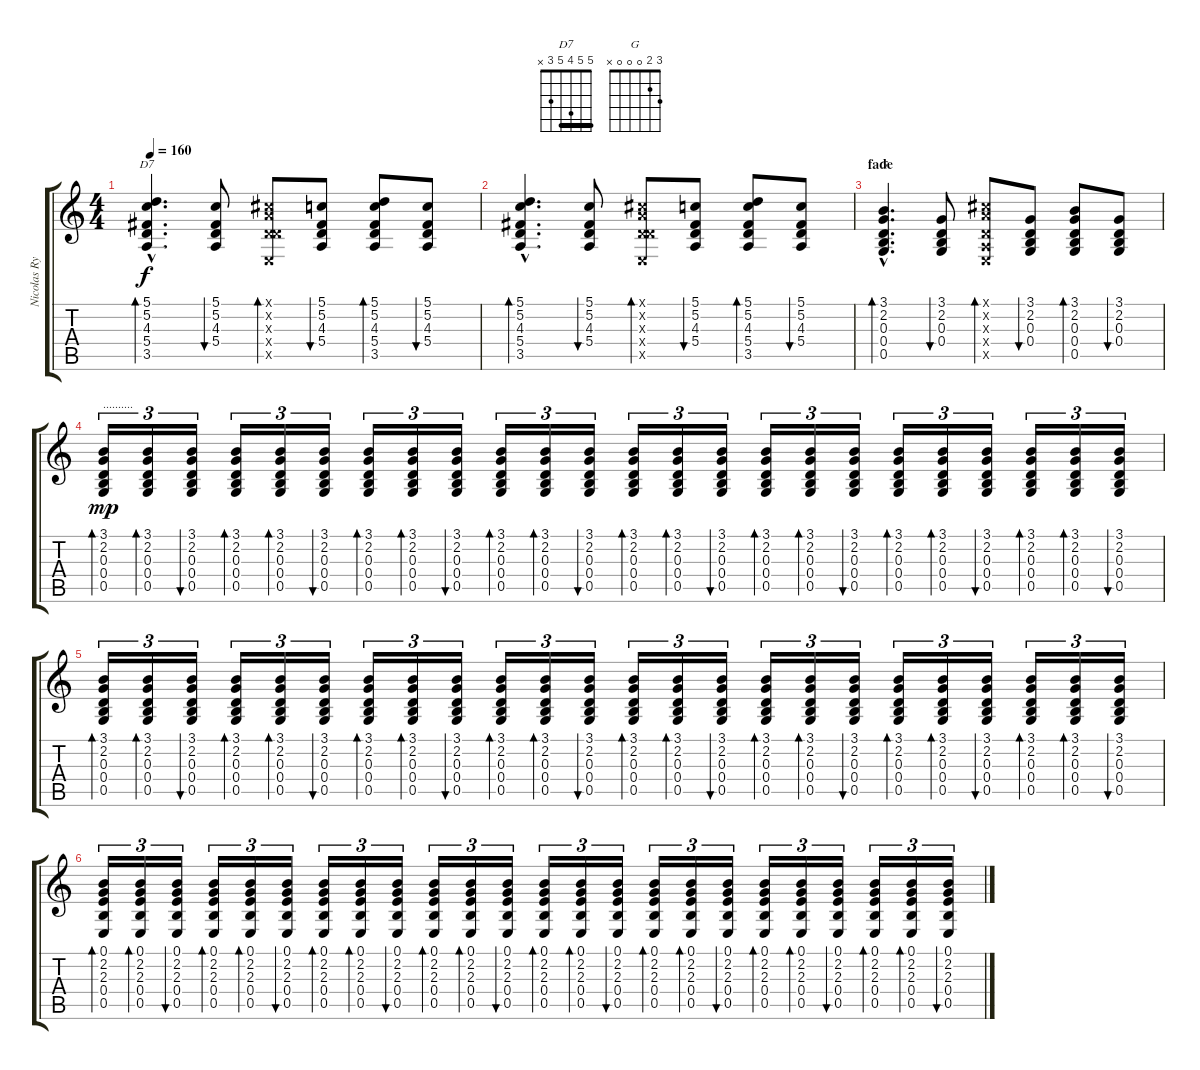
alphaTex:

\track ("Nicolas Rythm" "Nicolas Ry") {instrument acousticguitarnylon}
\staff {score tabs}
\tuning (E2 A2 D3 G3 B3 E4) {hide}
\chord ("D7" 5 5 4 5 3 x) {barre 5}
\chord ("G" 3 2 0 0 0 x)
\ts (4 4)
\tempo 160
\clef g2
\ks c
(5.1{hac} 5.2{hac} 4.3{hac} 5.4{hac} 3.5{hac}).4{d bd 60 ch "D7" dy f} (5.1 5.2 4.3 5.4).8{bu 60} (0.1{x} 5.2{x} 0.3{x} 2.4{x} 2.5{x}).8{bd 60} (5.1 5.2 4.3 5.4).8{bu 60} (5.1 5.2 4.3 5.4 3.5).8{bd 60} (5.1 5.2 4.3 5.4).8{bu 60} |
(5.1{hac} 5.2{hac} 4.3{hac} 5.4{hac} 3.5{hac}).4{d bd 60} (5.1 5.2 4.3 5.4).8{bu 60} (0.1{x} 5.2{x} 0.3{x} 2.4{x} 2.5{x}).8{bd 60} (5.1 5.2 4.3 5.4).8{bu 60} (5.1 5.2 4.3 5.4 3.5).8{bd 60} (5.1 5.2 4.3 5.4).8{bu 60} |
\section ("" "fade")
(3.1{hac} 2.2{hac} 0.3{hac} 0.4{hac} 0.5{hac}).4{d bd 60 ch "G"} (3.1 2.2 0.3 0.4).8{bu 60} (0.1{x} 0.2{x} 0.3{x} 2.4{x} 2.5{x}).8{bd 60} (3.1 2.2 0.3 0.4).8{bu 60} (3.1 2.2 0.3 0.4 0.5).8{bd 60} (3.1 2.2 0.3 0.4).8{bu 60} |
(3.1 2.2 0.3 0.4 0.5).16{tu (3 2) bd 60 txt ".........." dy mp} (3.1 2.2 0.3 0.4 0.5).16{tu (3 2) bd 60} (3.1 2.2 0.3 0.4 0.5).16{tu (3 2) bu 60} (3.1 2.2 0.3 0.4 0.5).16{tu (3 2) bd 60} (3.1 2.2 0.3 0.4 0.5).16{tu (3 2) bd 60} (3.1 2.2 0.3 0.4 0.5).16{tu (3 2) bu 60} (3.1 2.2 0.3 0.4 0.5).16{tu (3 2) bd 60} (3.1 2.2 0.3 0.4 0.5).16{tu (3 2) bd 60} (3.1 2.2 0.3 0.4 0.5).16{tu (3 2) bu 60} (3.1 2.2 0.3 0.4 0.5).16{tu (3 2) bd 60} (3.1 2.2 0.3 0.4 0.5).16{tu (3 2) bd 60} (3.1 2.2 0.3 0.4 0.5).16{tu (3 2) bu 60} (3.1 2.2 0.3 0.4 0.5).16{tu (3 2) bd 60} (3.1 2.2 0.3 0.4 0.5).16{tu (3 2) bd 60} (3.1 2.2 0.3 0.4 0.5).16{tu (3 2) bu 60} (3.1 2.2 0.3 0.4 0.5).16{tu (3 2) bd 60} (3.1 2.2 0.3 0.4 0.5).16{tu (3 2) bd 60} (3.1 2.2 0.3 0.4 0.5).16{tu (3 2) bu 60} (3.1 2.2 0.3 0.4 0.5).16{tu (3 2) bd 60} (3.1 2.2 0.3 0.4 0.5).16{tu (3 2) bd 60} (3.1 2.2 0.3 0.4 0.5).16{tu (3 2) bu 60} (3.1 2.2 0.3 0.4 0.5).16{tu (3 2) bd 60} (3.1 2.2 0.3 0.4 0.5).16{tu (3 2) bd 60} (3.1 2.2 0.3 0.4 0.5).16{tu (3 2) bu 60} |
(3.1 2.2 0.3 0.4 0.5).16{tu (3 2) bd 60} (3.1 2.2 0.3 0.4 0.5).16{tu (3 2) bd 60} (3.1 2.2 0.3 0.4 0.5).16{tu (3 2) bu 60} (3.1 2.2 0.3 0.4 0.5).16{tu (3 2) bd 60} (3.1 2.2 0.3 0.4 0.5).16{tu (3 2) bd 60} (3.1 2.2 0.3 0.4 0.5).16{tu (3 2) bu 60} (3.1 2.2 0.3 0.4 0.5).16{tu (3 2) bd 60} (3.1 2.2 0.3 0.4 0.5).16{tu (3 2) bd 60} (3.1 2.2 0.3 0.4 0.5).16{tu (3 2) bu 60} (3.1 2.2 0.3 0.4 0.5).16{tu (3 2) bd 60} (3.1 2.2 0.3 0.4 0.5).16{tu (3 2) bd 60} (3.1 2.2 0.3 0.4 0.5).16{tu (3 2) bu 60} (3.1 2.2 0.3 0.4 0.5).16{tu (3 2) bd 60} (3.1 2.2 0.3 0.4 0.5).16{tu (3 2) bd 60} (3.1 2.2 0.3 0.4 0.5).16{tu (3 2) bu 60} (3.1 2.2 0.3 0.4 0.5).16{tu (3 2) bd 60} (3.1 2.2 0.3 0.4 0.5).16{tu (3 2) bd 60} (3.1 2.2 0.3 0.4 0.5).16{tu (3 2) bu 60} (3.1 2.2 0.3 0.4 0.5).16{tu (3 2) bd 60} (3.1 2.2 0.3 0.4 0.5).16{tu (3 2) bd 60} (3.1 2.2 0.3 0.4 0.5).16{tu (3 2) bu 60} (3.1 2.2 0.3 0.4 0.5).16{tu (3 2) bd 60} (3.1 2.2 0.3 0.4 0.5).16{tu (3 2) bd 60} (3.1 2.2 0.3 0.4 0.5).16{tu (3 2) bu 60} |
(0.1 2.2 2.3 0.4 0.5).16{tu (3 2) bd 60} (0.1 2.2 2.3 0.4 0.5).16{tu (3 2) bd 60} (0.1 2.2 2.3 0.4 0.5).16{tu (3 2) bu 60} (0.1 2.2 2.3 0.4 0.5).16{tu (3 2) bd 60} (0.1 2.2 2.3 0.4 0.5).16{tu (3 2) bd 60} (0.1 2.2 2.3 0.4 0.5).16{tu (3 2) bu 60} (0.1 2.2 2.3 0.4 0.5).16{tu (3 2) bd 60} (0.1 2.2 2.3 0.4 0.5).16{tu (3 2) bd 60} (0.1 2.2 2.3 0.4 0.5).16{tu (3 2) bu 60} (0.1 2.2 2.3 0.4 0.5).16{tu (3 2) bd 60} (0.1 2.2 2.3 0.4 0.5).16{tu (3 2) bd 60} (0.1 2.2 2.3 0.4 0.5).16{tu (3 2) bu 60} (0.1 2.2 2.3 0.4 0.5).16{tu (3 2) bd 60} (0.1 2.2 2.3 0.4 0.5).16{tu (3 2) bd 60} (0.1 2.2 2.3 0.4 0.5).16{tu (3 2) bu 60} (0.1 2.2 2.3 0.4 0.5).16{tu (3 2) bd 60} (0.1 2.2 2.3 0.4 0.5).16{tu (3 2) bd 60} (0.1 2.2 2.3 0.4 0.5).16{tu (3 2) bu 60} (0.1 2.2 2.3 0.4 0.5).16{tu (3 2) bd 60} (0.1 2.2 2.3 0.4 0.5).16{tu (3 2) bd 60} (0.1 2.2 2.3 0.4 0.5).16{tu (3 2) bu 60} (0.1 2.2 2.3 0.4 0.5).16{tu (3 2) bd 60} (0.1 2.2 2.3 0.4 0.5).16{tu (3 2) bd 60} (0.1 2.2 2.3 0.4 0.5).16{tu (3 2) bu 60}
